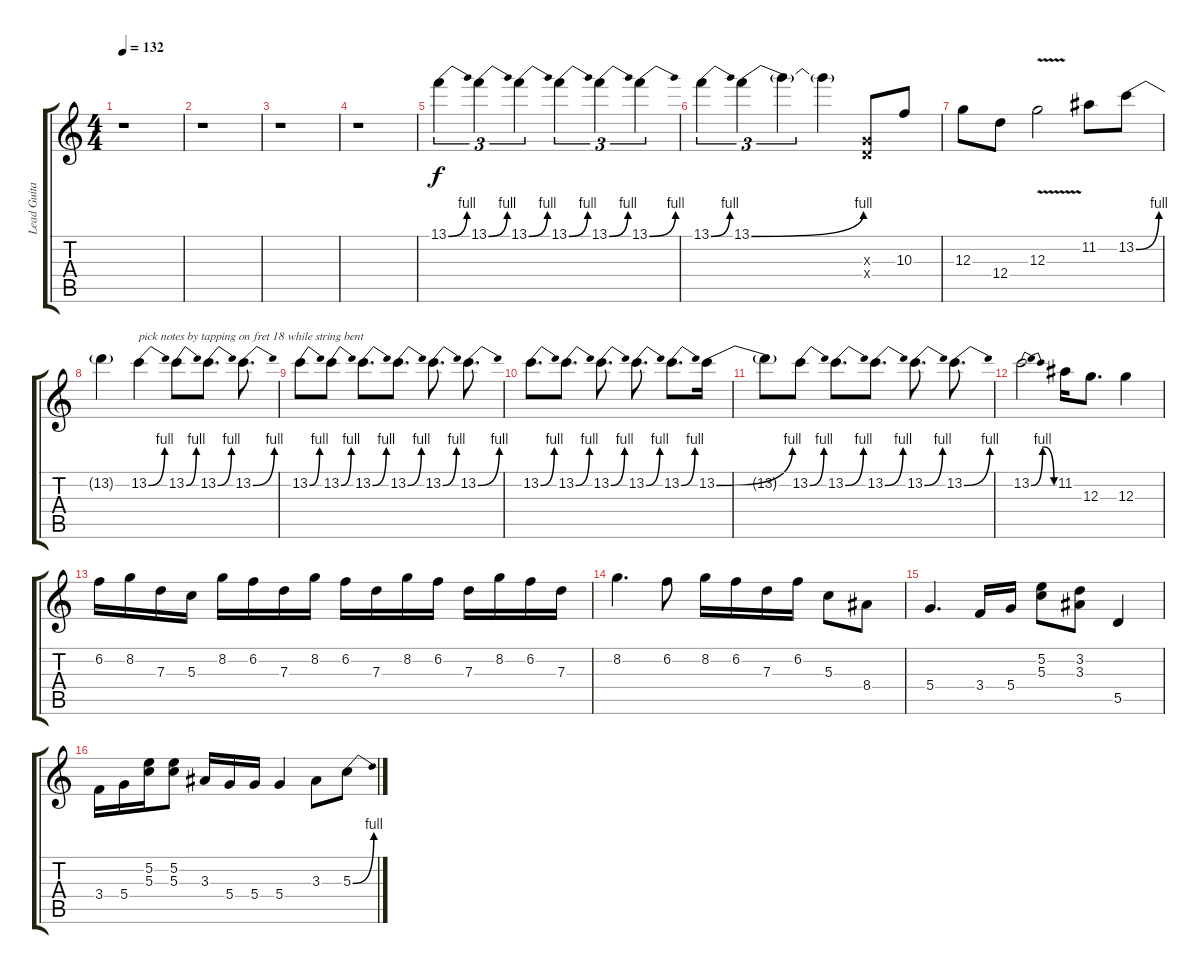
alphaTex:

\track ("Lead Guitar" "Lead Guita") {instrument overdrivenguitar}
\staff {score tabs}
\tuning (E4 B3 G3 D3 A2 E2) {hide}
\ts (4 4)
\tempo 132
\clef g2
\ks c
r.1{dy f} |
r.1 |
r.1 |
r.1 |
13.1{be (bend 0 0 60 4)}.4{tu (3 2)} 13.1{be (bend 0 0 60 4)}.4{tu (3 2)} 13.1{be (bend 0 0 60 4)}.4{tu (3 2)} 13.1{be (bend 0 0 60 4)}.4{tu (3 2)} 13.1{be (bend 0 0 60 4)}.4{tu (3 2)} 13.1{be (bend 0 0 60 4)}.4{tu (3 2)} |
13.1{be (bend 0 0 60 4)}.4{tu (3 2)} 13.1{be (bend 0 0 60 4)}.4{tu (3 2)} 13.1{t}.4{tu (3 2)} 13.1{t}.4 (0.3{x} 0.4{x}).8 10.3.8 |
12.3.8 12.4.8 12.3{v}.2 11.2.8 13.2{be (bend 0 0 60 4)}.8 |
13.2{t}.4 13.2{be (bend 0 0 60 4)}.4{txt "pick notes by tapping on fret 18 while string bent"} 13.2{be (bend 0 0 60 4)}.8 13.2{be (bend 0 0 60 4)}.8{d} 13.2{be (bend 0 0 60 4)}.8{d} |
13.2{be (bend 0 0 60 4)}.8 13.2{be (bend 0 0 60 4)}.8 13.2{be (bend 0 0 60 4)}.8{d} 13.2{be (bend 0 0 60 4)}.8{d} 13.2{be (bend 0 0 60 4)}.8{d} 13.2{be (bend 0 0 60 4)}.8{d} |
13.2{be (bend 0 0 60 4)}.8{d} 13.2{be (bend 0 0 60 4)}.8{d} 13.2{be (bend 0 0 60 4)}.8{d} 13.2{be (bend 0 0 60 4)}.8{d} 13.2{be (bend 0 0 60 4)}.8{d} 13.2{be (bend 0 0 60 4)}.16 |
13.2{t}.8 13.2{be (bend 0 0 60 4)}.8 13.2{be (bend 0 0 60 4)}.8{d} 13.2{be (bend 0 0 60 4)}.8{d} 13.2{be (bend 0 0 60 4)}.8{d} 13.2{be (bend 0 0 60 4)}.8{d} |
13.2{be (bendrelease 0 0 15 4 30 4 60 0)}.2 11.2.16 12.3.8{d} 12.3.4 |
6.2.16 8.2.16 7.3.16 5.3.16 8.2.16 6.2.16 7.3.16 8.2.16 6.2.16 7.3.16 8.2.16 6.2.16 7.3.16 8.2.16 6.2.16 7.3.16 |
8.2.4{d} 6.2.8 8.2.16 6.2.16 7.3.16 6.2.16 5.3.8 8.4.8 |
5.4.4{d} 3.4.16 5.4.16 (5.2 5.3).8 (3.2 3.3).8 5.5.4 |
3.4.16 5.4.16 (5.2 5.3).16 (5.2 5.3).8 3.3.16 5.4.16 5.4.16 5.4.4 3.3.8 5.3{be (bend 0 0 60 4)}.8
